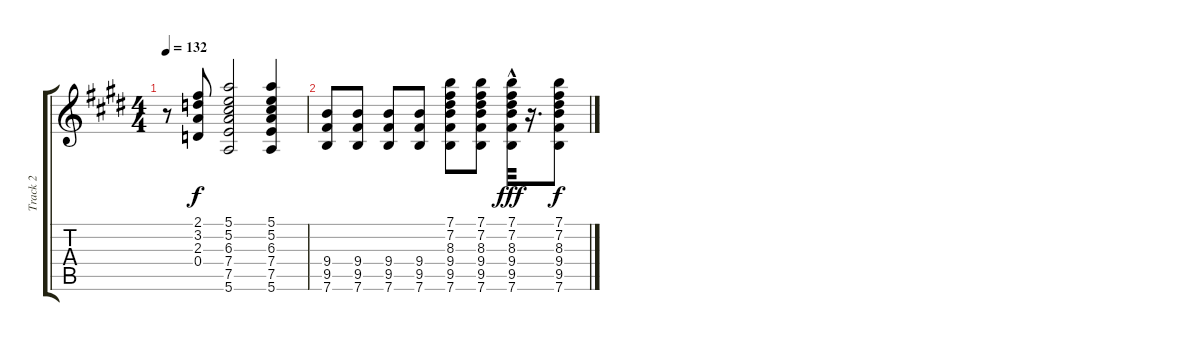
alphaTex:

\track ("Track 2" "Track 2") {instrument electricguitarclean}
\staff {score tabs}
\tuning (E4 B3 G3 D3 A2 E2) {hide}
\ts (4 4)
\tempo 132
\clef g2
\ks e
r.8{dy f} (2.1 3.2 2.3 0.4).8 (5.1 5.2 6.3 7.4 7.5 5.6).2 (5.1 5.2 6.3 7.4 7.5 5.6).4 |
(9.4 9.5 7.6).8 (9.4 9.5 7.6).8 (9.4 9.5 7.6).8 (9.4 9.5 7.6).8 (7.1 7.2 8.3 9.4 9.5 7.6).8 (7.1 7.2 8.3 9.4 9.5 7.6).8 (7.1{hac} 7.2{hac} 8.3{hac} 9.4{hac} 9.5{hac} 7.6{hac}).32{dy fff} r.16{d} (7.1 7.2 8.3 9.4 9.5 7.6).8{dy f}
